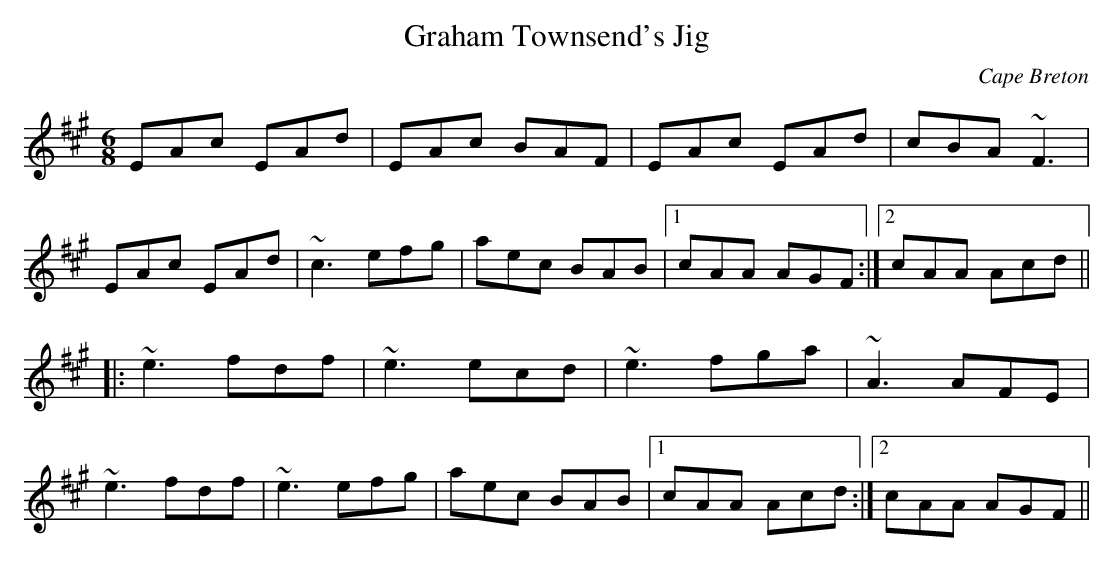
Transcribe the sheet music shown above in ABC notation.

X:1
T:Graham Townsend's Jig
O:Cape Breton
M:6/8
K:A
EAc EAd|EAc BAF|EAc EAd|cBA ~F3|
EAc EAd|~c3 efg|aec BAB|1 cAA AGF:|2 cAA Acd||
|:~e3 fdf|~e3 ecd|~e3 fga|~A3 AFE|
~e3 fdf|~e3 efg|aec BAB|1 cAA Acd:|2 cAA AGF||
